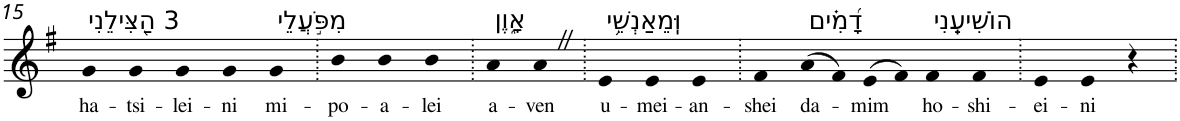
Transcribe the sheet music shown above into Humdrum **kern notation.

**kern	**text
*part1	*part1
*staff1	*staff1
*I"Piano	*
*I'Pno	*
!!LO:PB:g=z
*clefG2	*
*k[f#]	*
*G:	*
=15	=15
!LO:TX:a:t=3 הַ֭צִּילֵנִי	!
!	!LO:LY:b
4g	ha-
!	!LO:LY:b
4g	-tsi-
!	!LO:LY:b
4g	-lei-
!	!LO:LY:b
4g	-ni
!LO:TX:a:t=מִפֹּ֣עֲלֵי	!
!	!LO:LY:b
4g	mi-
=16.	=16.
!	!LO:LY:b
4b	-po-
!	!LO:LY:b
4b	-a-
!	!LO:LY:b
4b	-lei
=17.	=17.
!LO:TX:a:t=אָ֑וֶן	!
!	!LO:LY:b
4a	a-
!	!LO:LY:b
4aZ	-ven
=18.	=18.
!LO:TX:a:t=וּֽמֵאַנְשֵׁ֥י	!
!	!LO:LY:b
4e	u-
!	!LO:LY:b
4e	-mei-
!	!LO:LY:b
4e	-an-
=19.	=19.
!	!LO:LY:b
4f#	-shei
!LO:TX:a:t=דָ֝מִ֗ים	!
!	!LO:LY:b
(>8a	da-
8f#)	.
!	!LO:LY:b
(>8e	-mim
8f#)	.
!LO:TX:a:t=הוֹשִׁיעֵֽנִי	!
!	!LO:LY:b
4f#	ho-
!	!LO:LY:b
4f#	-shi-
=20.	=20.
!	!LO:LY:b
4e	-ei-
!	!LO:LY:b
4e	-ni
4r	.
=.	=.
*-	*-
